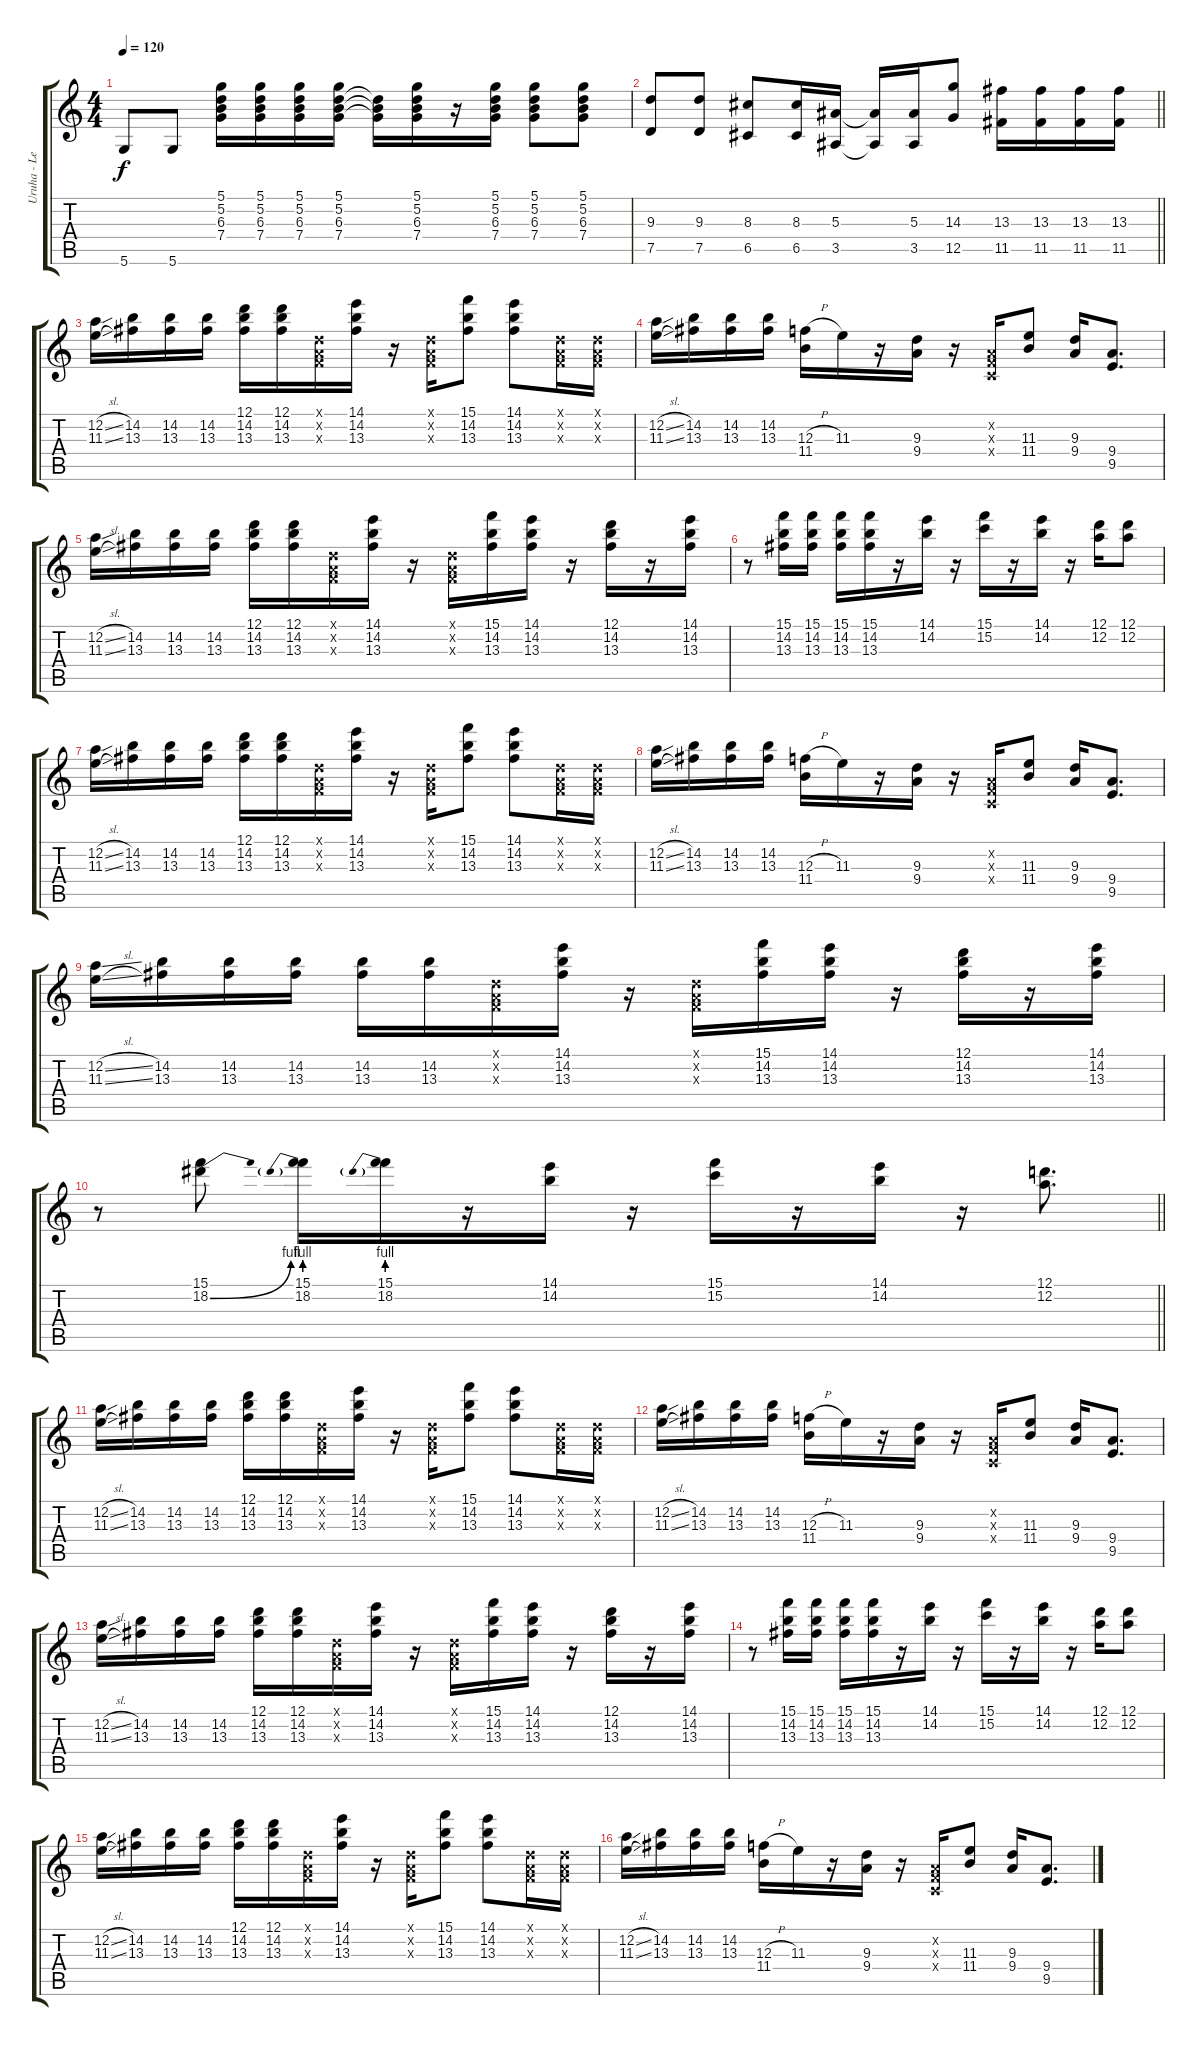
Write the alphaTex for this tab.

\track ("Uruha - Lead Guitar" "Uruha - Le") {instrument distortionguitar}
\staff {score tabs}
\tuning (D4 A3 F3 C3 G2 D2) {hide}
\ts (4 4)
\tempo 120
\clef g2
\ks c
5.6.8{dy f} 5.6.8 (5.1 5.2 6.3 7.4).16 (5.1 5.2 6.3 7.4).16 (5.1 5.2 6.3 7.4).16 (5.1 5.2 6.3 7.4).16 (5.2{t} 6.3{t} 7.4{t}).16 (5.1 5.2 6.3 7.4).16 r.16 (5.1 5.2 6.3 7.4).16 (5.1 5.2 6.3 7.4).8 (5.1 5.2 6.3 7.4).8 |
\barLineRight lightlight
(9.3 7.5).8 (9.3 7.5).8 (8.3 6.5).8 (8.3 6.5).16 (5.3 3.5).16 (5.3{t} 3.5{t}).16 (5.3 3.5).16 (14.3 12.5).8 (13.3 11.5).16 (13.3 11.5).16 (13.3 11.5).16 (13.3 11.5).16 |
(12.2{sl} 11.3{sl}).16 (14.2 13.3).16 (14.2 13.3).16 (14.2 13.3).16 (12.1 14.2 13.3).16 (12.1 14.2 13.3).16 (0.1{x} 0.2{x} 0.3{x}).16 (14.1 14.2 13.3).16 r.16 (0.1{x} 0.2{x} 0.3{x}).16 (15.1 14.2 13.3).8 (14.1 14.2 13.3).8 (0.1{x} 0.2{x} 0.3{x}).16 (0.1{x} 0.2{x} 0.3{x}).16 |
(12.2{sl} 11.3{sl}).16 (14.2 13.3).16 (14.2 13.3).16 (14.2 13.3).16 (12.3{h} 11.4).16 11.3.16 r.16 (9.3 9.4).16 r.16 (0.2{x} 0.3{x} 0.4{x}).16 (11.3 11.4).8 (9.3 9.4).16 (9.4 9.5).8{d} |
(12.2{sl} 11.3{sl}).16 (14.2 13.3).16 (14.2 13.3).16 (14.2 13.3).16 (12.1 14.2 13.3).16 (12.1 14.2 13.3).16 (0.1{x} 0.2{x} 0.3{x}).16 (14.1 14.2 13.3).16 r.16 (0.1{x} 0.2{x} 0.3{x}).16 (15.1 14.2 13.3).16 (14.1 14.2 13.3).16 r.16 (12.1 14.2 13.3).16 r.16 (14.1 14.2 13.3).16 |
r.8 (15.1 14.2 13.3).16 (15.1 14.2 13.3).16 (15.1 14.2 13.3).16 (15.1 14.2 13.3).16 r.16 (14.1 14.2).16 r.16 (15.1 15.2).16 r.16 (14.1 14.2).16 r.16 (12.1 12.2).16 (12.1 12.2).8 |
(12.2{sl} 11.3{sl}).16 (14.2 13.3).16 (14.2 13.3).16 (14.2 13.3).16 (12.1 14.2 13.3).16 (12.1 14.2 13.3).16 (0.1{x} 0.2{x} 0.3{x}).16 (14.1 14.2 13.3).16 r.16 (0.1{x} 0.2{x} 0.3{x}).16 (15.1 14.2 13.3).8 (14.1 14.2 13.3).8 (0.1{x} 0.2{x} 0.3{x}).16 (0.1{x} 0.2{x} 0.3{x}).16 |
(12.2{sl} 11.3{sl}).16 (14.2 13.3).16 (14.2 13.3).16 (14.2 13.3).16 (12.3{h} 11.4).16 11.3.16 r.16 (9.3 9.4).16 r.16 (0.2{x} 0.3{x} 0.4{x}).16 (11.3 11.4).8 (9.3 9.4).16 (9.4 9.5).8{d} |
(12.2{sl} 11.3{sl}).16 (14.2 13.3).16 (14.2 13.3).16 (14.2 13.3).16 (14.2 13.3).16 (14.2 13.3).16 (0.1{x} 0.2{x} 0.3{x}).16 (14.1 14.2 13.3).16 r.16 (0.1{x} 0.2{x} 0.3{x}).16 (15.1 14.2 13.3).16 (14.1 14.2 13.3).16 r.16 (12.1 14.2 13.3).16 r.16 (14.1 14.2 13.3).16 |
\barLineRight lightlight
r.8 (15.1 18.2{be (bend 0 0 60 4)}).8 (15.1 18.2{be (prebend 0 4 60 4)}).16 (15.1 18.2{be (prebend 0 4 60 4)}).16 r.16 (14.1 14.2).16 r.16 (15.1 15.2).16 r.16 (14.1 14.2).16 r.16 (12.1 12.2).8{d} |
(12.2{sl} 11.3{sl}).16 (14.2 13.3).16 (14.2 13.3).16 (14.2 13.3).16 (12.1 14.2 13.3).16 (12.1 14.2 13.3).16 (0.1{x} 0.2{x} 0.3{x}).16 (14.1 14.2 13.3).16 r.16 (0.1{x} 0.2{x} 0.3{x}).16 (15.1 14.2 13.3).8 (14.1 14.2 13.3).8 (0.1{x} 0.2{x} 0.3{x}).16 (0.1{x} 0.2{x} 0.3{x}).16 |
(12.2{sl} 11.3{sl}).16 (14.2 13.3).16 (14.2 13.3).16 (14.2 13.3).16 (12.3{h} 11.4).16 11.3.16 r.16 (9.3 9.4).16 r.16 (0.2{x} 0.3{x} 0.4{x}).16 (11.3 11.4).8 (9.3 9.4).16 (9.4 9.5).8{d} |
(12.2{sl} 11.3{sl}).16 (14.2 13.3).16 (14.2 13.3).16 (14.2 13.3).16 (12.1 14.2 13.3).16 (12.1 14.2 13.3).16 (0.1{x} 0.2{x} 0.3{x}).16 (14.1 14.2 13.3).16 r.16 (0.1{x} 0.2{x} 0.3{x}).16 (15.1 14.2 13.3).16 (14.1 14.2 13.3).16 r.16 (12.1 14.2 13.3).16 r.16 (14.1 14.2 13.3).16 |
r.8 (15.1 14.2 13.3).16 (15.1 14.2 13.3).16 (15.1 14.2 13.3).16 (15.1 14.2 13.3).16 r.16 (14.1 14.2).16 r.16 (15.1 15.2).16 r.16 (14.1 14.2).16 r.16 (12.1 12.2).16 (12.1 12.2).8 |
(12.2{sl} 11.3{sl}).16 (14.2 13.3).16 (14.2 13.3).16 (14.2 13.3).16 (12.1 14.2 13.3).16 (12.1 14.2 13.3).16 (0.1{x} 0.2{x} 0.3{x}).16 (14.1 14.2 13.3).16 r.16 (0.1{x} 0.2{x} 0.3{x}).16 (15.1 14.2 13.3).8 (14.1 14.2 13.3).8 (0.1{x} 0.2{x} 0.3{x}).16 (0.1{x} 0.2{x} 0.3{x}).16 |
(12.2{sl} 11.3{sl}).16 (14.2 13.3).16 (14.2 13.3).16 (14.2 13.3).16 (12.3{h} 11.4).16 11.3.16 r.16 (9.3 9.4).16 r.16 (0.2{x} 0.3{x} 0.4{x}).16 (11.3 11.4).8 (9.3 9.4).16 (9.4 9.5).8{d}
